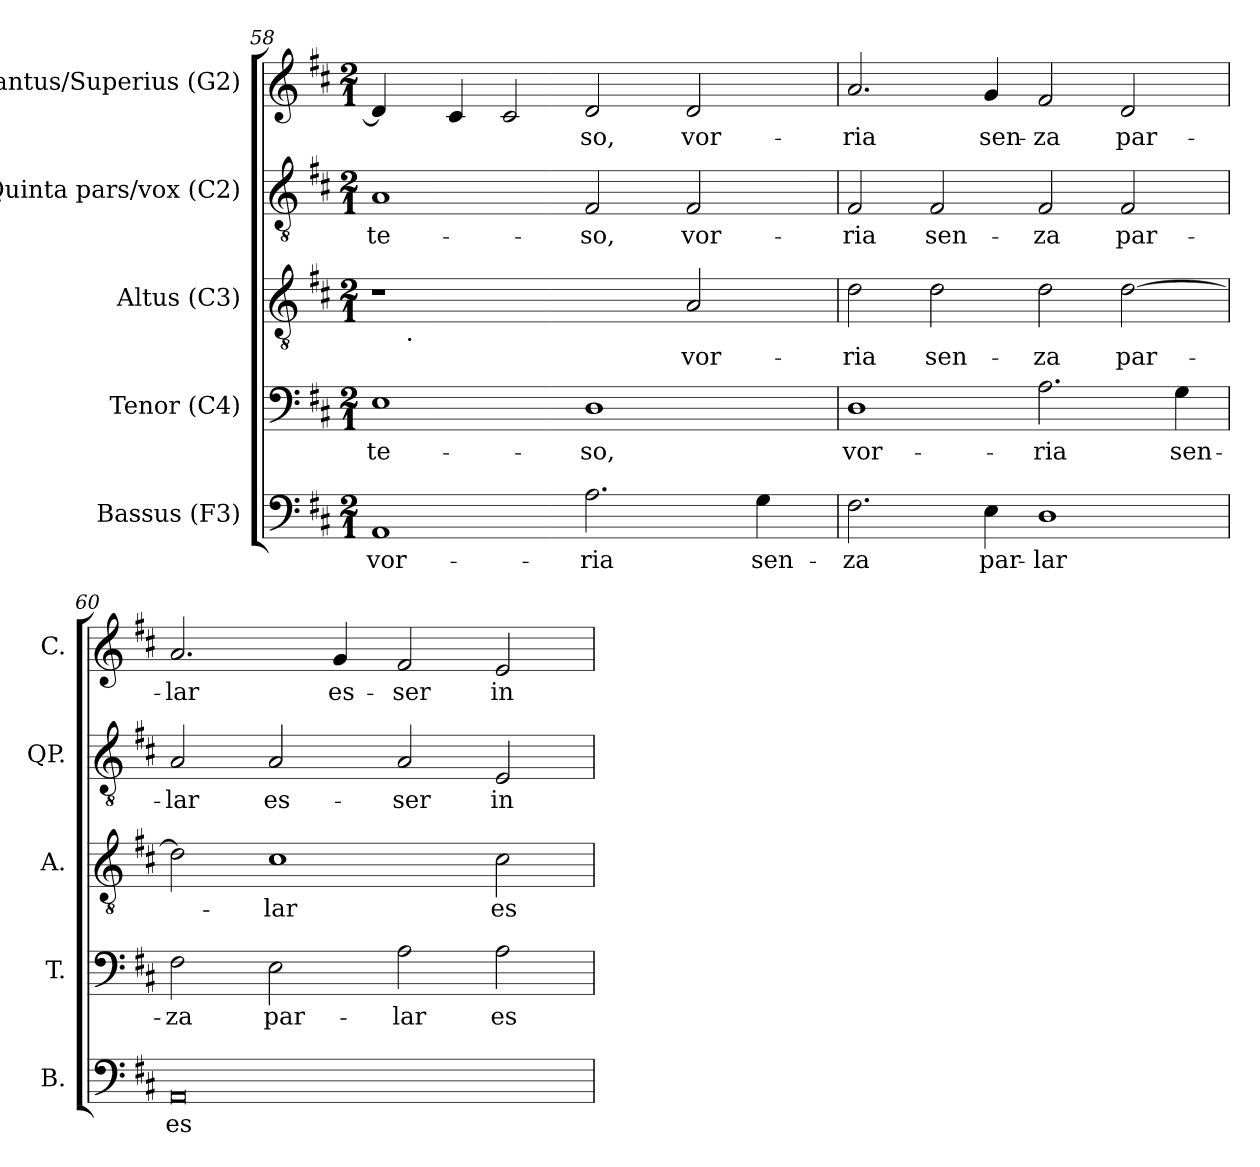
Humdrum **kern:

**kern	**text	**kern	**text	**kern	**text	**kern	**text	**kern	**text
*part5	*part5	*part4	*part4	*part3	*part3	*part2	*part2	*part1	*part1
*staff5	*staff5	*staff4	*staff4	*staff3	*staff3	*staff2	*staff2	*staff1	*staff1
*I"Bassus (F3)	*	*I"Tenor (C4)	*	*I"Altus (C3)	*	*I"Quinta pars/vox (C2)	*	*I"Cantus/Superius (G2)	*
*I'B.	*	*I'T.	*	*I'A.	*	*I'QP.	*	*I'C.	*
*clefF4	*	*clefF4	*	*clefGv2	*	*clefGv2	*	*clefG2	*
*k[f#c#]	*	*k[f#c#]	*	*k[f#c#]	*	*k[f#c#]	*	*k[f#c#]	*
*D:	*	*D:	*	*D:	*	*D:	*	*D:	*
*M2/1	*	*M2/1	*	*M2/1	*	*M2/1	*	*M2/1	*
=58	=58	=58	=58	=58	=58	=58	=58	=58	=58
!	!LO:LY:b:cj	!	!LO:LY:b:cj	!	!	!	!LO:LY:b:cj	!	!
*	*	*	*	*^	*	*	*	*	*
1AA	vor-	1E	-te-	1r	16ryy	.	1A	-te-	4d/]	.
.	.	.	.	.	64ryy	.	.	.	.	.
!	!	!	!	!	!LO:TX:b:t=.	!	!	!	!	!
.	.	.	.	.	1ryy	.	.	.	.	.
.	.	.	.	.	.	.	.	.	4c#/	.
.	.	.	.	.	.	.	.	.	2c#/	.
!	!LO:LY:b:cj	!	!LO:LY:b:cj	!	!	!	!	!LO:LY:b:cj	!	!LO:LY:b:cj
2.A\	-ria	1D	-so,	2ryy	.	.	2F#/	-so,	2d/	-so,
.	.	.	.	.	2ryy	.	.	.	.	.
!	!	!	!	!	!	!LO:LY:b:cj	!	!LO:LY:b:cj	!	!LO:LY:b:cj
.	.	.	.	2A/	.	vor-	2F#/	vor-	2d/	vor-
.	.	.	.	.	4ryy	.	.	.	.	.
!	!LO:LY:b:cj	!	!	!	!	!	!	!	!	!
4G\	sen-	.	.	.	.	.	.	.	.	.
.	.	.	.	.	8ryy	.	.	.	.	.
.	.	.	.	.	32.ryy	.	.	.	.	.
!!LO:PB:g=z
=59	=59	=59	=59	=59	=59	=59	=59	=59	=59	=59
!	!LO:LY:b:cj	!	!LO:LY:b:cj	!	!	!LO:LY:b:cj	!	!LO:LY:b:cj	!	!LO:LY:b:cj
*	*	*	*	*v	*v	*	*	*	*	*
2.F#\	-za	1D	vor-	2d\	-ria	2F#/	-ria	2.a/	-ria
!	!	!	!	!	!LO:LY:b:cj	!	!LO:LY:b:cj	!	!
.	.	.	.	2d\	sen-	2F#/	sen-	.	.
!	!LO:LY:b:cj	!	!	!	!	!	!	!	!LO:LY:b:cj
4E\	par-	.	.	.	.	.	.	4g/	sen-
!	!LO:LY:b:cj	!	!LO:LY:b:cj	!	!LO:LY:b:cj	!	!LO:LY:b:cj	!	!LO:LY:b:cj
1D	-lar	2.A\	-ria	2d\	-za	2F#/	-za	2f#/	-za
!	!	!	!	!	!LO:LY:b	!	!LO:LY:b:cj	!	!LO:LY:b:cj
.	.	.	.	[>2d\	par-	2F#/	par-	2d/	par-
!	!	!	!LO:LY:b:cj	!	!	!	!	!	!
.	.	4G\	sen-	.	.	.	.	.	.
=60	=60	=60	=60	=60	=60	=60	=60	=60	=60
!	!LO:LY:b:rj	!	!LO:LY:b:cj	!	!	!	!LO:LY:b:cj	!	!LO:LY:b:cj
0AA	es-	2F#\	-za	2d\]	.	2A/	-lar	2.a/	-lar
!	!	!	!LO:LY:b:cj	!	!LO:LY:b:cj	!	!LO:LY:b:cj	!	!
.	.	2E\	par-	1c#	-lar	2A/	es-	.	.
!	!	!	!	!	!	!	!	!	!LO:LY:b:cj
.	.	.	.	.	.	.	.	4g/	es-
!	!	!	!LO:LY:b:cj	!	!	!	!LO:LY:b:cj	!	!LO:LY:b:cj
.	.	2A\	-lar	.	.	2A/	-ser	2f#/	-ser
!	!	!	!LO:LY:b:cj	!	!LO:LY:b:cj	!	!LO:LY:b:cj	!	!LO:LY:b:cj
.	.	2A\	es-	2c#\	es-	2E/	in-	2e/	in-
=	=	=	=	=	=	=	=	=	=
*-	*-	*-	*-	*-	*-	*-	*-	*-	*-
